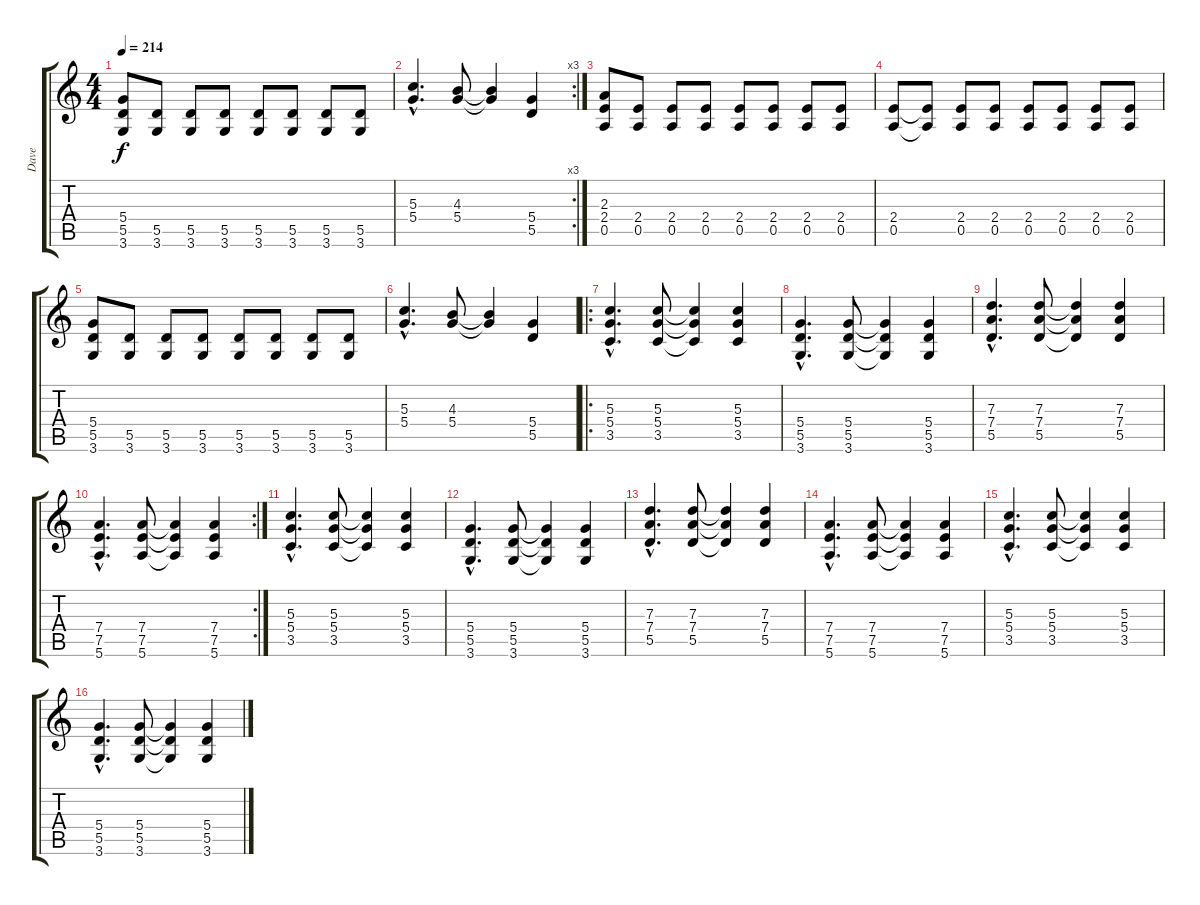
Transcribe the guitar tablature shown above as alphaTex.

\track ("Dave" "Dave") {instrument distortionguitar}
\staff {score tabs}
\tuning (E4 B3 G3 D3 A2 E2) {hide}
\ts (4 4)
\tempo 214
\clef g2
\ks c
(5.4 5.5 3.6).8{dy f} (5.5 3.6).8 (5.5 3.6).8 (5.5 3.6).8 (5.5 3.6).8 (5.5 3.6).8 (5.5 3.6).8 (5.5 3.6).8 |
\rc 3
(5.3{hac} 5.4{hac}).4{d} (4.3 5.4).8 (4.3{t} 5.4{t}).4 (5.4 5.5).4 |
(2.3 2.4 0.5).8 (2.4 0.5).8 (2.4 0.5).8 (2.4 0.5).8 (2.4 0.5).8 (2.4 0.5).8 (2.4 0.5).8 (2.4 0.5).8 |
(2.4 0.5).8 (2.4{t} 0.5{t}).8 (2.4 0.5).8 (2.4 0.5).8 (2.4 0.5).8 (2.4 0.5).8 (2.4 0.5).8 (2.4 0.5).8 |
(5.4 5.5 3.6).8 (5.5 3.6).8 (5.5 3.6).8 (5.5 3.6).8 (5.5 3.6).8 (5.5 3.6).8 (5.5 3.6).8 (5.5 3.6).8 |
(5.3{hac} 5.4{hac}).4{d} (4.3 5.4).8 (4.3{t} 5.4{t}).4 (5.4 5.5).4 |
\ro
(5.3{hac} 5.4{hac} 3.5{hac}).4{d} (5.3 5.4 3.5).8 (5.3{t} 5.4{t} 3.5{t}).4 (5.3 5.4 3.5).4 |
(5.4{hac} 5.5{hac} 3.6{hac}).4{d} (5.4 5.5 3.6).8 (5.4{t} 5.5{t} 3.6{t}).4 (5.4 5.5 3.6).4 |
(7.3{hac} 7.4{hac} 5.5{hac}).4{d} (7.3 7.4 5.5).8 (7.3{t} 7.4{t} 5.5{t}).4 (7.3 7.4 5.5).4 |
\rc 2
(7.4{hac} 7.5{hac} 5.6{hac}).4{d} (7.4 7.5 5.6).8 (7.4{t} 7.5{t} 5.6{t}).4 (7.4 7.5 5.6).4 |
(5.3{hac} 5.4{hac} 3.5{hac}).4{d} (5.3 5.4 3.5).8 (5.3{t} 5.4{t} 3.5{t}).4 (5.3 5.4 3.5).4 |
(5.4{hac} 5.5{hac} 3.6{hac}).4{d} (5.4 5.5 3.6).8 (5.4{t} 5.5{t} 3.6{t}).4 (5.4 5.5 3.6).4 |
(7.3{hac} 7.4{hac} 5.5{hac}).4{d} (7.3 7.4 5.5).8 (7.3{t} 7.4{t} 5.5{t}).4 (7.3 7.4 5.5).4 |
(7.4{hac} 7.5{hac} 5.6{hac}).4{d} (7.4 7.5 5.6).8 (7.4{t} 7.5{t} 5.6{t}).4 (7.4 7.5 5.6).4 |
(5.3{hac} 5.4{hac} 3.5{hac}).4{d} (5.3 5.4 3.5).8 (5.3{t} 5.4{t} 3.5{t}).4 (5.3 5.4 3.5).4 |
(5.4{hac} 5.5{hac} 3.6{hac}).4{d} (5.4 5.5 3.6).8 (5.4{t} 5.5{t} 3.6{t}).4 (5.4 5.5 3.6).4
